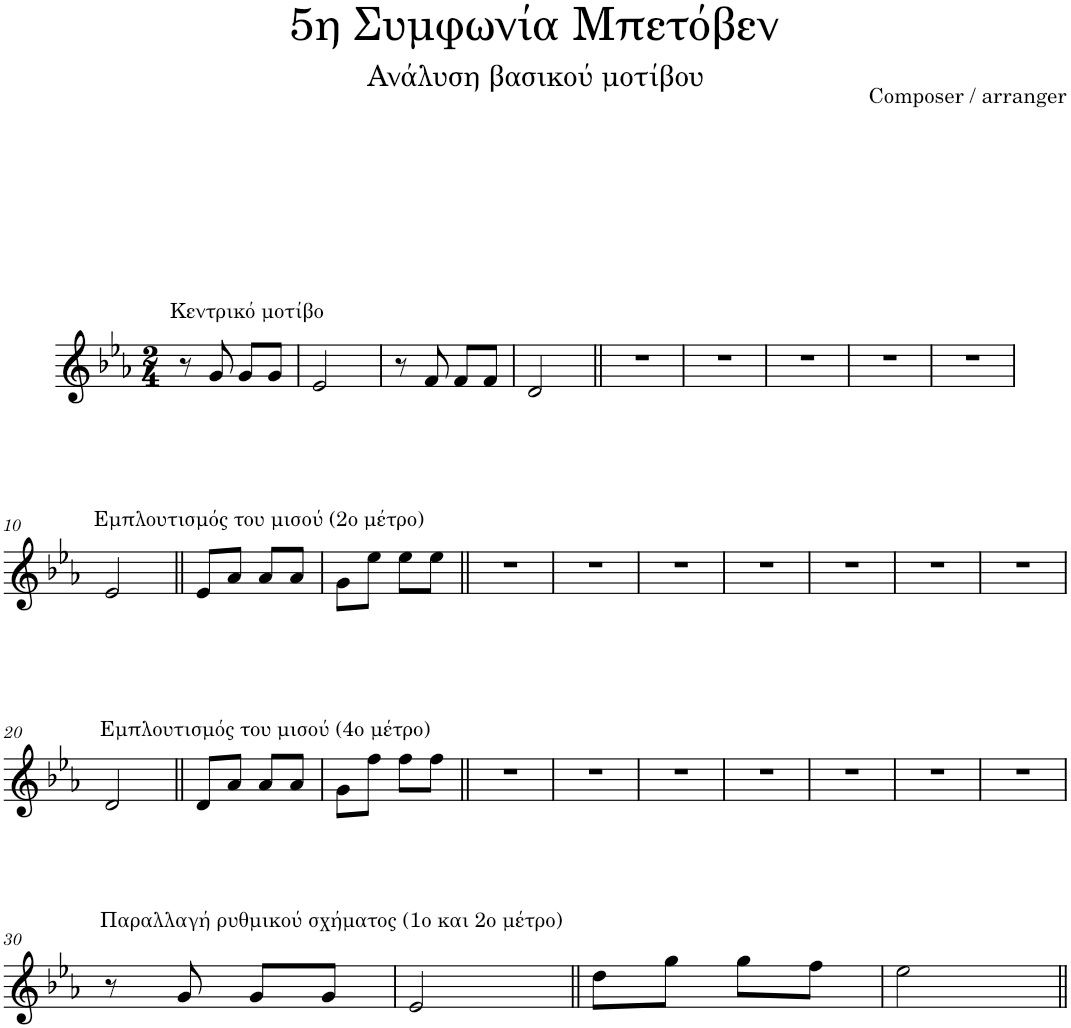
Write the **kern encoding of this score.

**kern
*part1
*staff1
*I"Βιολί
*clefG2
*k[b-e-a-]
*M2/4
=1
!LO:TX:a:t=Κεντρικό μοτίβο
8r
8g/
8g/L
8g/J
=2
2e-/
=3
8r
8f/
8f/L
8f/J
=4
2d/
=5||
2r
=6
2r
=7
2r
=8
2r
=9
2r
!!LO:LB:g=z
=10
!LO:TX:a:t=Εμπλουτισμός του μισού (2ο μέτρο)
2e-/
=11||
8e-/L
8a-/J
8a-/L
8a-/J
=12
8g\L
8ee-\J
8ee-\L
8ee-\J
=13||
2r
=14
2r
=15
2r
=16
2r
=17
2r
=18
2r
=19
2r
!!LO:LB:g=z
=20
!LO:TX:a:t=Εμπλουτισμός του μισού (4ο μέτρο)
2d/
=21||
8d/L
8a-/J
8a-/L
8a-/J
=22
8g\L
8ff\J
8ff\L
8ff\J
=23||
2r
=24
2r
=25
2r
=26
2r
=27
2r
=28
2r
=29
2r
!!LO:LB:g=z
=30
!LO:TX:a:t=Παραλλαγή ρυθμικού σχήματος (1ο και 2ο μέτρο)
8r
8g/
8g/L
8g/J
=31
2e-/
=32||
8dd\L
8gg\J
8gg\L
8ff\J
=33
2ee-\
=||
*-
